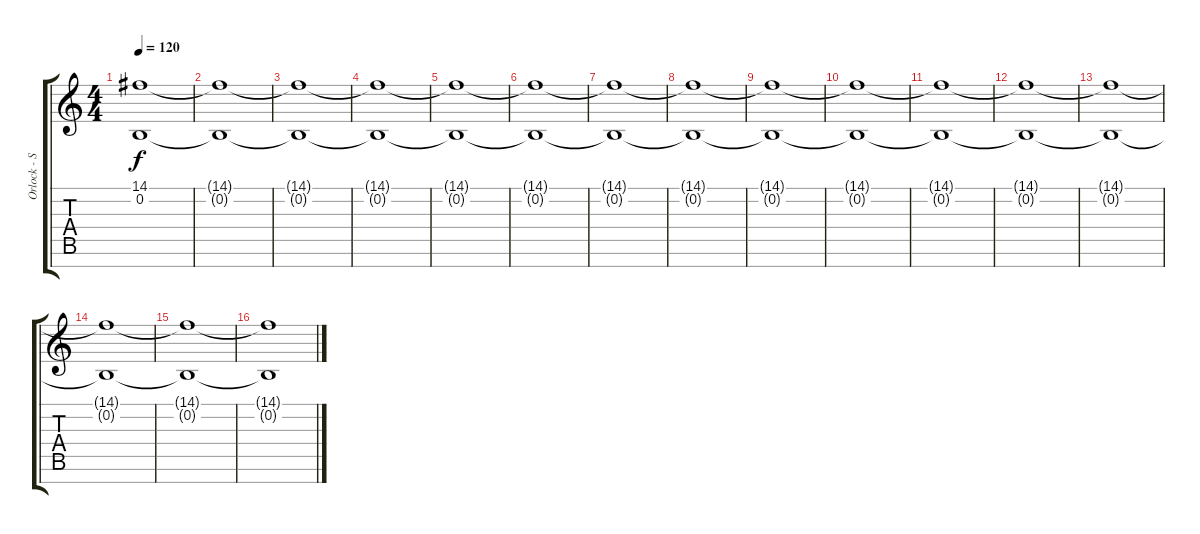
\track ("Orlock - Synth" "Orlock - S") {instrument choiraahs}
\staff {score tabs}
\tuning (E4 B3 G3 D3 A2 E2 B1) {hide}
\ts (4 4)
\tempo 120
\clef g2
\ks c
(14.1{t} 0.2{t}).1{dy f} |
(14.1{t} 0.2{t}).1 |
(14.1{t} 0.2{t}).1 |
(14.1{t} 0.2{t}).1 |
(14.1{t} 0.2{t}).1 |
(14.1{t} 0.2{t}).1 |
(14.1{t} 0.2{t}).1 |
(14.1{t} 0.2{t}).1 |
(14.1{t} 0.2{t}).1 |
(14.1{t} 0.2{t}).1 |
(14.1{t} 0.2{t}).1{volume 3} |
(14.1{t} 0.2{t}).1 |
(14.1{t} 0.2{t}).1 |
(14.1{t} 0.2{t}).1 |
(14.1{t} 0.2{t}).1 |
(14.1{t} 0.2{t}).1
